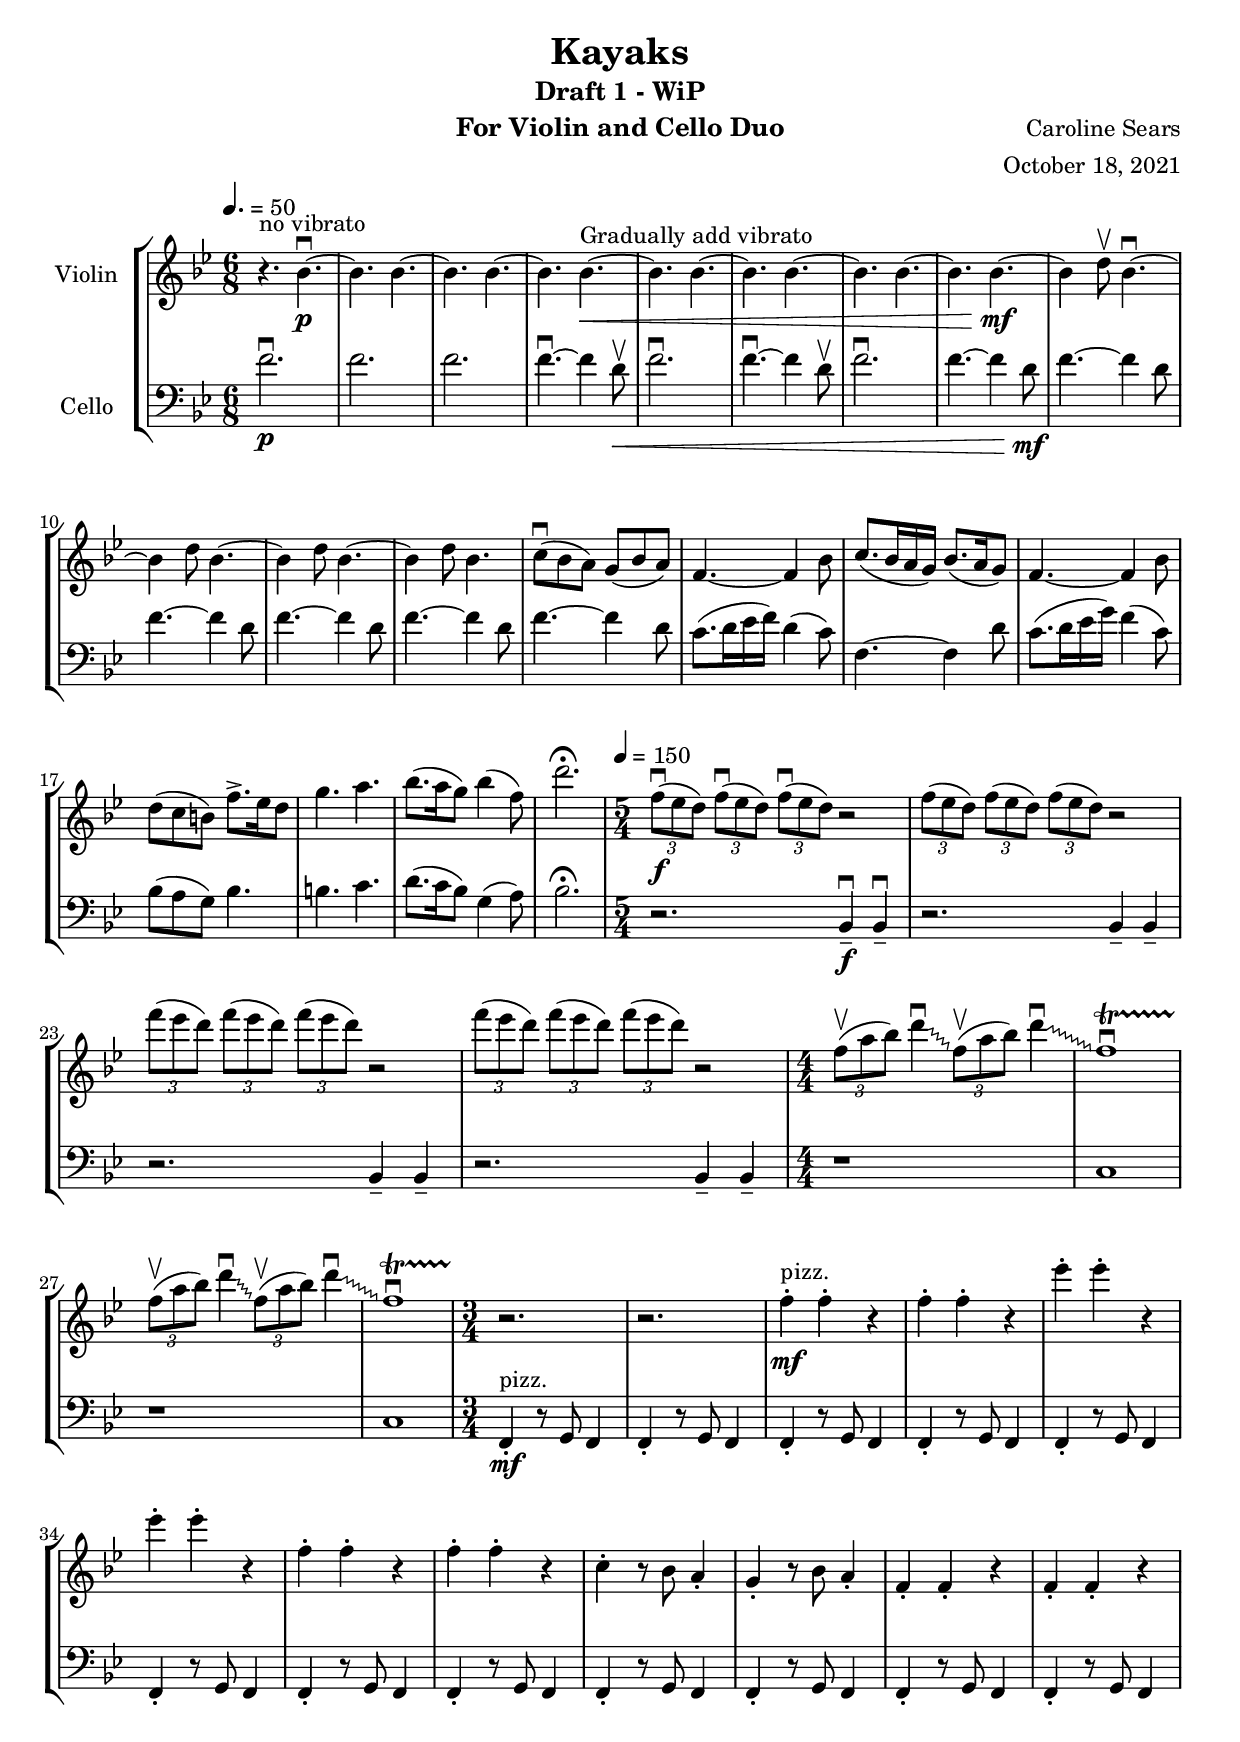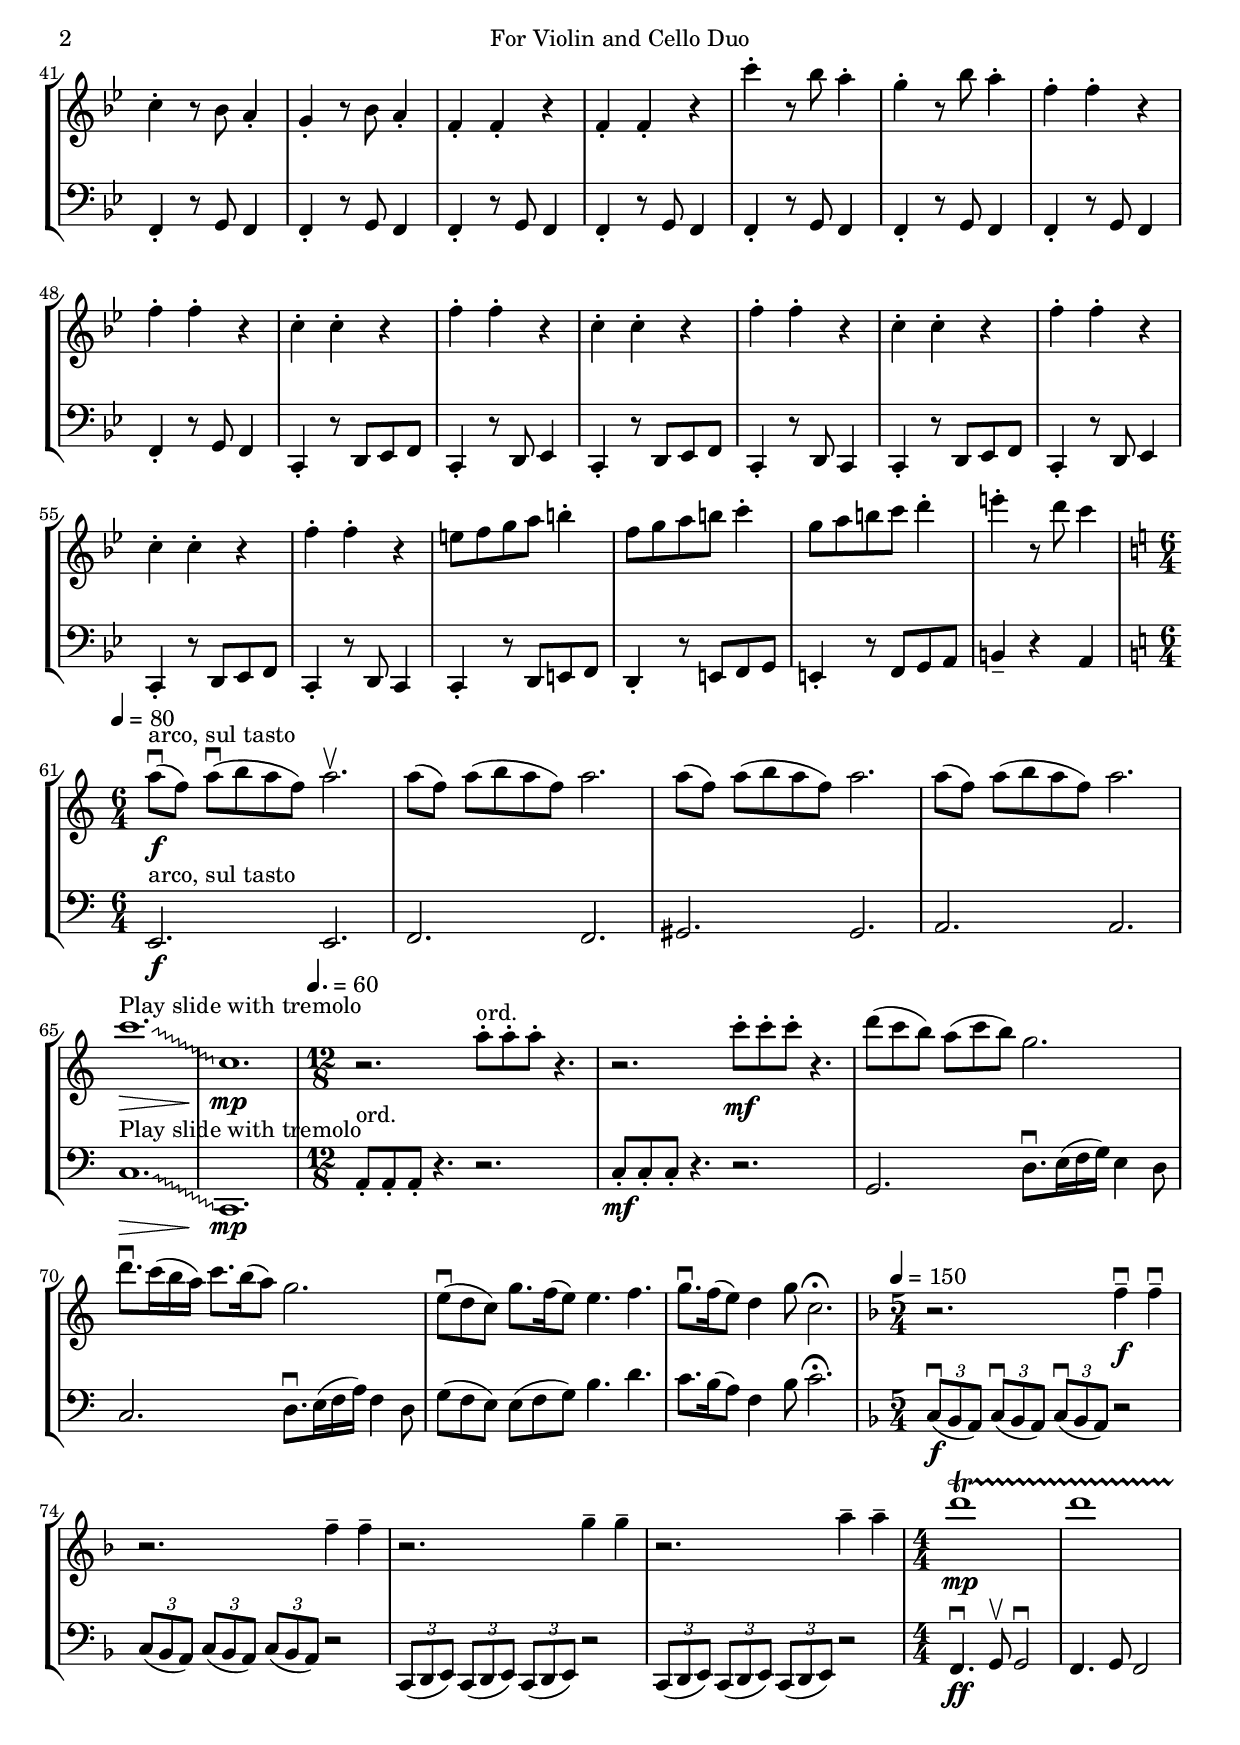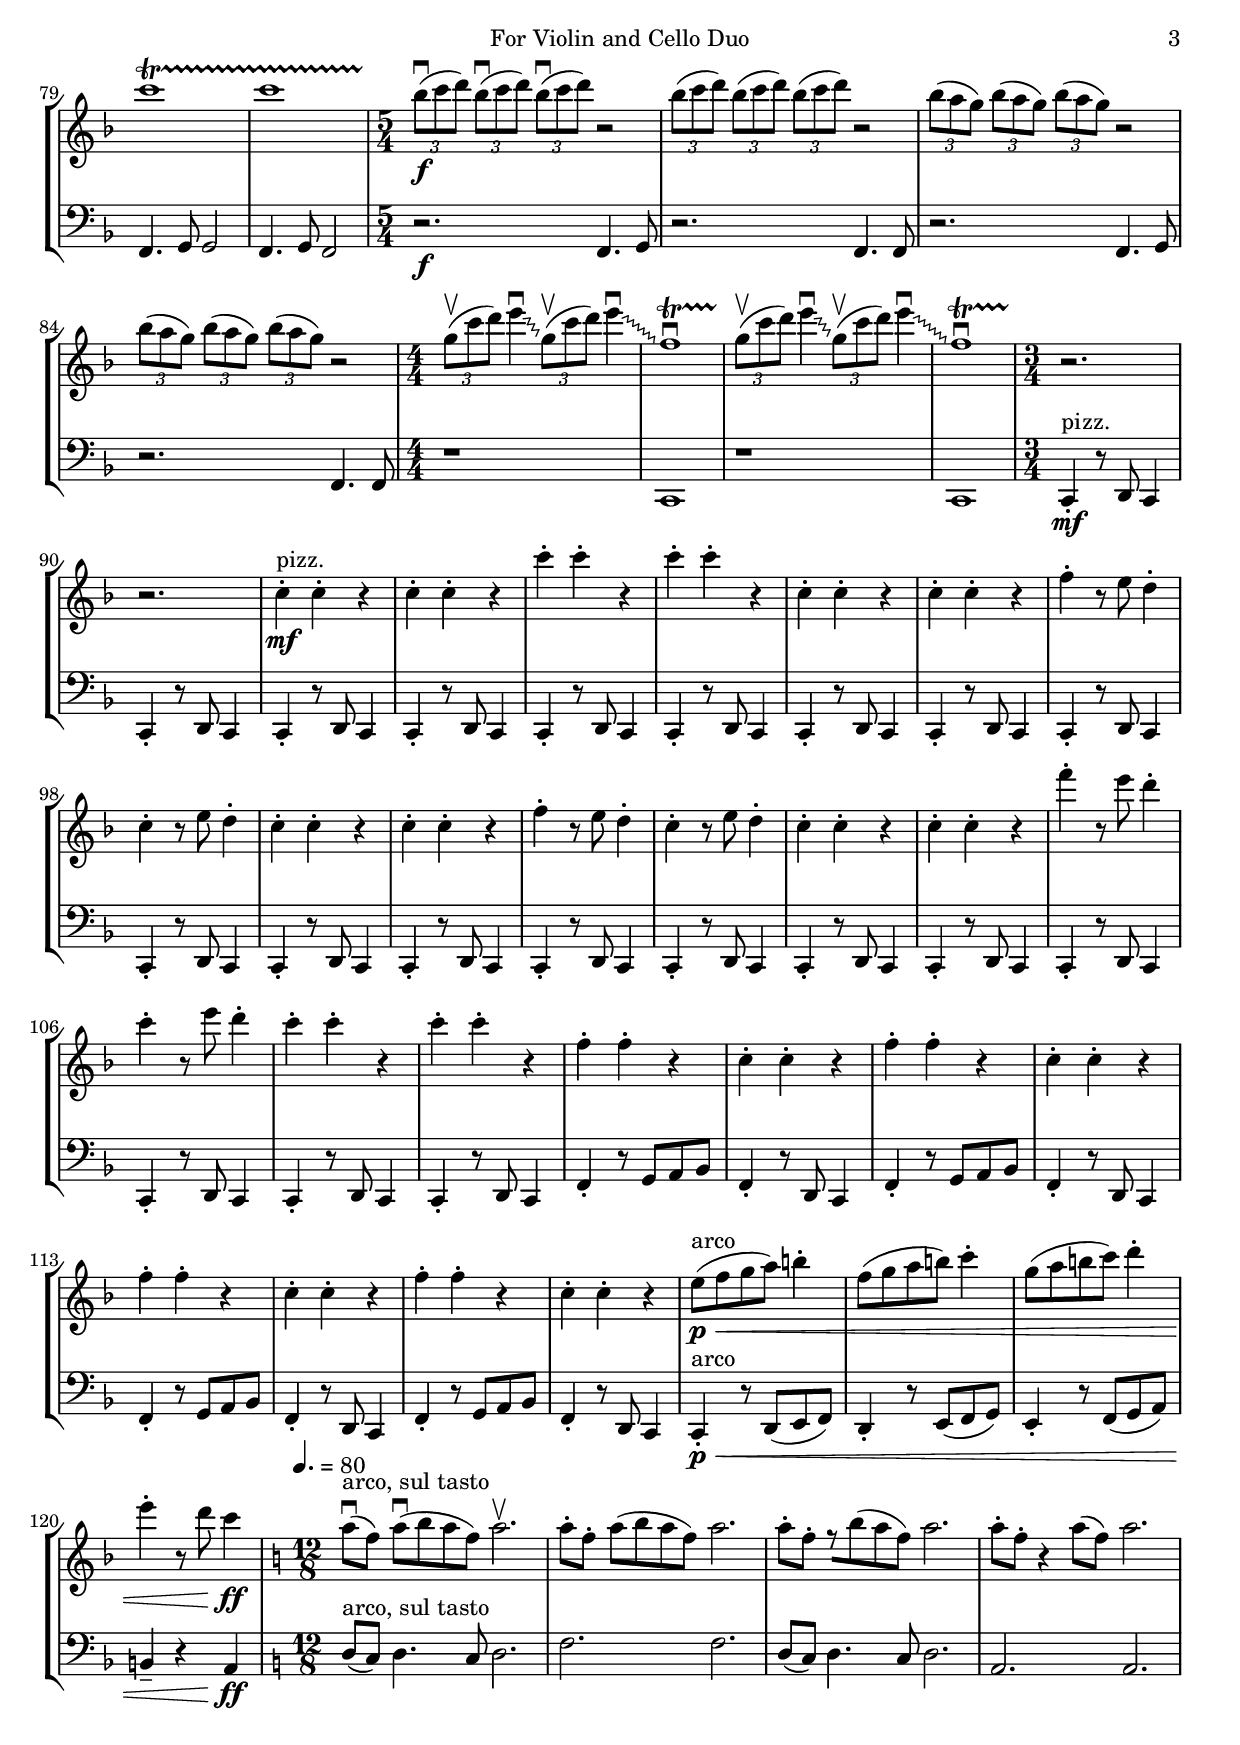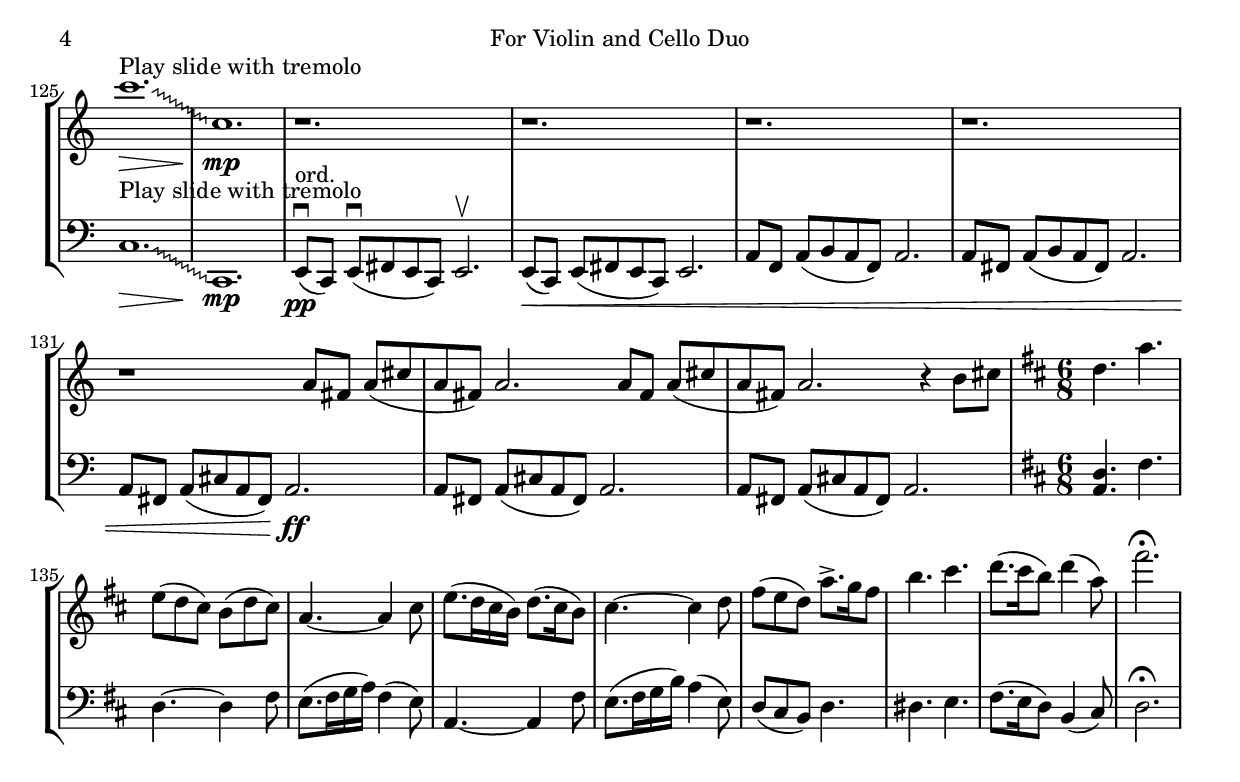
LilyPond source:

\header {
    title = "Kayaks"
    subtitle = "Draft 1 - WiP"
      % the field "instrument" also appears on following pages
    instrument =  "For Violin and Cello Duo"
    composer = "Caroline Sears"
    arranger = "October 18, 2021"

      % The following fields are centered at the bottom
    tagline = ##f

}

violin = \relative c'' {
      %A section
      \time 6/8
      \key bes \major
      \tempo 4. = 50 
      %bars1-8
       r4.^\markup "no vibrato" bes4.\downbow~\p| bes4. bes4.~| bes4. bes~| bes bes~\<^\markup "Gradually add vibrato"|
       bes4. bes4.~| bes4. bes~| bes4. bes4.~| bes bes~\!\mf |
       %bars 9-16
       bes4 d8\upbow bes4.\downbow~|bes4 d8 bes4.~|bes4 d8 bes4.~ |bes4 d8 bes4.|
       c8\downbow (bes a) g (bes a) | f4.~f4 bes8| c8. (bes16 a g) bes8. (a16 g8) | f4.~f4 bes8|
       %bars 17-20
       d8 (c b) f'8.\accent ees16 d8 | g4. a4. | bes8. (a16 g8) bes4 (f8) | d'2.\fermata
      %%%%%%%%%%%%%%%%%%%%%%%%%%%%%
      %B Section
      \tempo 4 = 150
      \time 5/4
      %bars 21-24
      \tuplet 3/2 {f,8\downbow\f (ees d)} \tuplet 3/2 {f\downbow (ees d)}  \tuplet 3/2 {f\downbow (ees d)} r2 |
      \tuplet 3/2 {f8 (ees d)} \tuplet 3/2 {f (ees d)}  \tuplet 3/2 {f (ees d)} r2 |
      \tuplet 3/2 {f'8 (ees d)} \tuplet 3/2 {f (ees d)}  \tuplet 3/2 {f (ees d)} r2 |
      \tuplet 3/2 {f8 (ees d)} \tuplet 3/2 {f (ees d)}  \tuplet 3/2 {f (ees d)} r2 |
      % bars 25-28
      \numericTimeSignature \time 4/4
      \override Glissando.style = #'zigzag
      \tuplet 3/2 {f,8\upbow (a bes)} d4\downbow\glissando \tuplet 3/2 {f,8\upbow (a bes)} d4\downbow\glissando 
      f,1\downbow\startTrillSpan|
      \tuplet 3/2 {f8\stopTrillSpan\upbow (a bes)} d4\downbow\glissando \tuplet 3/2 {f,8\upbow (a bes)} d4\downbow\glissando 
      f,1\downbow\startTrillSpan|
      %%%%%%%%%%%%%%%%%%%%%%%%%%%%%%%%
      % C Section
      %bars 29-32
      \time 3/4
      r2.\stopTrillSpan | r | f4^"pizz."\staccato\mf f\staccato r |f4\staccato f\staccato r |
      %bars 33-36
      ees'\staccato ees\staccato r| ees\staccato ees\staccato r| f,4\staccato f\staccato r |f4\staccato f\staccato r |
      %bars 37-40
      c\staccato r8 bes a4\staccato | g\staccato r8 bes a4\staccato |f4\staccato f\staccato r |f4\staccato f\staccato r |
      %bars 41-44
      c'\staccato r8 bes a4\staccato | g\staccato r8 bes a4\staccato |f4\staccato f\staccato r |f4\staccato f\staccato r |
      %bars 45-48
      c''\staccato r8 bes a4\staccato | g\staccato r8 bes a4\staccato |f4\staccato f\staccato r |f4\staccato f\staccato r |
      %bars 49-52
      c4\staccato c\staccato r |f4\staccato f\staccato r |c4\staccato c\staccato r |f4\staccato f\staccato r |
      %bars 49-52
      c4\staccato c\staccato r |f4\staccato f\staccato r |c4\staccato c\staccato r |f4\staccato f\staccato r |
      %bars 57-60
      e8 f g a b4\staccato |f8 g a b c4\staccato |g8 a b c d4\staccato | e4\staccato r8 d c4 |
      %%%%%%%%%%%%%%%%%%%%%%%%%%%%%%%%%
      %D Section
      \time 6/4
      \key a \minor
      \tempo 4 = 80
      %bars 61- 64
      a8^"arco, sul tasto"\downbow\f [(f)] a\downbow [(b a f)] a2.\upbow |a8 [(f)] a [(b a f)] a2. | 
      a8 [(f)] a [(b a f)] a2. |a8 [(f)] a [(b a f)] a2. |
      %bars 65-68
       c1.\glissando^\markup "Play slide with tremolo"\> | c,\!\mp |
       \time 12/8
       \tempo 4. = 60
        r2. a'8\staccato^\markup "ord." a\staccato a\staccato r4. |
      r2. c8\staccato\mf c\staccato c\staccato r4. |
      %bars 69-72
      d8 (c b) a (c b) g2.| d'8.\downbow c16 (b a) c8. b16 (a8) g2. | e8\downbow (d c) g'8. f16 (e8) e4. f |g8.\downbow f16 (e8) d4 g8 c,2.\fermata |
     %%%%%%%%%%%%%%%%%%%%%%%%%%%%%%%%%%%%%
      %B' Section 
      %bars 73-76
       \key f \major
       \time 5/4
       \tempo 4 =150
      r2. f4\tenuto\downbow\f f4\downbow\tenuto |r2. f4\tenuto f4\tenuto |
      r2. g4\tenuto g4\tenuto |r2. a4\tenuto a4\tenuto |
      %bars 77-80
      \time 4/4
      d1\startTrillSpan\mp | d1 | c1 | c1 |
      %bars 81-84
      \time 5/4
      \tuplet 3/2 {bes8\stopTrillSpan\downbow\f(c d)} \tuplet 3/2 {bes\downbow (c d)}  \tuplet 3/2 {bes\downbow (c d)} r2 |
      \tuplet 3/2 {bes8(c d)} \tuplet 3/2 {bes (c d)}  \tuplet 3/2 {bes (c d)} r2 |
      \tuplet 3/2 {bes8(a g)} \tuplet 3/2 {bes (a g)}  \tuplet 3/2 {bes (a g)} r2 |
      \tuplet 3/2 {bes8(a g)} \tuplet 3/2 {bes (a g)}  \tuplet 3/2 {bes (a g)} r2 |
      %bars 85-88
      \time 4/4
      \tuplet 3/2 {g8\upbow (c d)} e4\downbow\glissando \tuplet 3/2 {g,8\upbow (c d)} e4\downbow\glissando 
      f,1\downbow\startTrillSpan|
      \tuplet 3/2 {g8\stopTrillSpan\upbow (c d)} e4\downbow\glissando \tuplet 3/2 {g,8\upbow (c d)} e4\downbow\glissando 
      f,1\downbow\startTrillSpan|
      %%%%%%%%%%%%%%%%%%%%%%%%
      %C' Section
      \time 3/4
      %Bars 89-92
      r2.\stopTrillSpan | r | c4^"pizz."\staccato\mf c\staccato r |c4\staccato c\staccato r |
      %bars 93-96
      c'\staccato c\staccato r| c\staccato c\staccato r| c,4\staccato c\staccato r |c4\staccato c\staccato r |
      %bars 97-100
      f\staccato r8 e d4\staccato | c\staccato r8 e d4\staccato |c4\staccato c\staccato r |c4\staccato c\staccato r |
      %bars 101-104
      f\staccato r8 e d4\staccato | c\staccato r8 e d4\staccato |c4\staccato c\staccato r |c4\staccato c\staccato r |
      %bars 105-108
      f'\staccato r8 e d4\staccato | c\staccato r8 e d4\staccato |c4\staccato c\staccato r |c4\staccato c\staccato r |
      %bars 109-112
      f,4\staccato f\staccato r |c4\staccato c\staccato r |f4\staccato f\staccato r |c4\staccato c\staccato r |
      %bars 113-116
      f4\staccato f\staccato r |c4\staccato c\staccato r |f4\staccato f\staccato r |c4\staccato c\staccato r |
      %bars 117-120
      e8^"arco"\p\< (f g a) b4\staccato |f8 (g a b) c4\staccato |g8 (a b c) d4\staccato | e4\staccato r8 d c4\!\ff |
      %%%%%%%%%%%%%%%%%%%%%%%%%%
      %D' Section (climax)
      \time 12/8
      \key a \minor
      \tempo 4. = 80
      %bars 121-124
      a8^"arco, sul tasto"\downbow [(f)] a\downbow [(b a f)] a2.\upbow |
      a8\staccato [f\staccato] a [(b a f)] a2. | 
      a8\staccato [f\staccato] r [b (a f)] a2. |
      a8\staccato [f\staccato] r4  a8 (f) a2. |
      %bars 125-128
       c1.\glissando^\markup "Play slide with tremolo"\> | c,\!\mp | 
      %bars 129-132
      r1. |r |r |r |
      %bars 132-135
      r1 a8 [fis] a [(cis |
      a fis)] a2. a8 [fis] a [(cis |
       a fis)] a2. r4 b8 cis |
       \key d \major
       \time 6/8
       d4. a' |
       %bars 136-139
       e8 (d cis) b (d cis) |a4.~a4 cis8 | e8. (d16 cis b) d8. (cis16 b8) | cis4.~cis4 d8 |
       %bars 140-143
       fis8 (e d) a'8.\accent g16 fis8 | b4. cis4. | d8. (cis16 b8) d4 (a8) | fis'2.\fermata
      }
cello = \relative c' { 
      \clef "bass"
      %A section
      \time 6/8
      \key bes \major
      \tempo 4. = 50
      %bars 1-8
      f2.\downbow\p |f |f |f4.\downbow~f4 d8\upbow\< |
      f2.\downbow|f4.\downbow~f4 d8\upbow |f2.\downbow|f4.~f4 d8\!\mf |
      %bars 9-16
      f4.~f4 d8 |f4.~f4 d8 |f4.~f4 d8 |f4.~f4 d8 |
      f4.~f4 d8 | c8. (d16 ees16 f) d4 (c8) |f,4.~f4 d'8 |c8. (d16 ees16 g) f4 (c8) |
      %bars 17-20
      bes8 (a g) bes4. | b4. c4. | d8. (c16 bes8) g4 (a8) |bes2.\fermata|
      %%%%%%%%%%%%%%%%%%%%%%%%%%%%%%%%%%
      %B section
      \tempo 4 = 150
      \time 5/4
      %bars 21-24
      r2. bes,4\tenuto\downbow\f bes4\downbow\tenuto |r2. bes4\tenuto bes4\tenuto |
      r2. bes4\tenuto bes4\tenuto |r2. bes4\tenuto bes4\tenuto |
      %bars 25-28
      \numericTimeSignature \time 4/4
      r1|c1|r1|c1
      %%%%%%%%%%%%%%%%%%%%%%%%%%%%%%%%%%%
      %C Section
      \time 3/4
      %bars 29-32
      f,4\staccato^"pizz."\mf r8 g f4 |f4\staccato r8 g f4 |f4\staccato r8 g f4 |f4\staccato r8 g f4 |
      %bars 33-36
      f4\staccato r8 g f4 |f4\staccato r8 g f4 |f4\staccato r8 g f4 |f4\staccato r8 g f4 |
      %bars 37-40
      f4\staccato r8 g f4 |f4\staccato r8 g f4 |f4\staccato r8 g f4 |f4\staccato r8 g f4 |
      %bars 41-44
      f4\staccato r8 g f4 |f4\staccato r8 g f4 |f4\staccato r8 g f4 |f4\staccato r8 g f4 |
      %bars 45-48
      f4\staccato r8 g f4 |f4\staccato r8 g f4 |f4\staccato r8 g f4 |f4\staccato r8 g f4 |
      %bars 49-52
      c4\staccato r8 d8 ees f|c4\staccato r8 d ees4 | c4\staccato r8 d8 ees f|c4\staccato r8 d c4 |
      %bars 53-56
      c4\staccato r8 d8 ees f|c4\staccato r8 d ees4 | c4\staccato r8 d8 ees f|c4\staccato r8 d c4 |   
      %bars 57-60
       c4\staccato r8 d8 e f| d4\staccato r8 e f g|  e4\staccato r8 f8 g a | b4\tenuto r4 a |
      %%%%%%%%%%%%%%%%%%%%%%%%%%%%%%%%%%
      %D Section (tense)
      \time 6/4
      \key a \minor
      \tempo 4 = 80
      %bars 61-64
      e2.^"arco, sul tasto"\f e2. | f2. f2. | gis2. gis2. | a a |
      %bars 65-68
      \override Glissando.style = #'zigzag
      c1.\glissando^\markup "Play slide with tremolo"\> | c,\!\mp |
      \time 12/8
      \tempo 4. = 60
       a'8\staccato^\markup "ord." a8\staccato a8\staccato r4. r2. |
       c8\staccato\mf c8\staccato c8\staccato r4. r2. |
       %bars 69-72
       g2. d'8.\downbow e16 (f g) e4 d8 | c2. d8.\downbow e16 (f a) f4 d8 | g8 (f e) e (f g) b4. d | c8. b16 (a8) f4 b8 c2.\fermata |
       %%%%%%%%%%%%%%%%%%%%
       %B' Section 
       %bars 73-76
       \key f \major
       \time 5/4
       \tempo 4 =150
       \tuplet 3/2 {c,8\downbow\f (bes a)} \tuplet 3/2 {c\downbow (bes a)}  \tuplet 3/2 {c\downbow (bes a)} r2 |
       \tuplet 3/2 {c8(bes a)} \tuplet 3/2 {c (bes a)}  \tuplet 3/2 {c (bes a)} r2 |
       \tuplet 3/2 {c,8 (d e)} \tuplet 3/2 {c (d e)}  \tuplet 3/2 {c (d e)} r2 |
       \tuplet 3/2 {c8 (d e)} \tuplet 3/2 {c (d e)}  \tuplet 3/2 {c(d e)} r2 |
      %bars 77-80
      \time 4/4
       f4.\downbow\ff g8\upbow g2\downbow | f4. g8 f2 | f4. g8 g2 | f4. g8 f2 |
       %bars 81-84
      \time 5/4
      r2.\f f4. g8 | r2. f4. f8 |r2. f4. g8 |r2. f4. f8 |
      %bars 85-88
      \time 4/4
      r1|c1|r1|c1
      %%%%%%%%%%%%%%%%%%%%%%%%
      %C' Section
      \time 3/4
      %Bars 89-92
      c4\staccato^"pizz."\mf r8 d c4 |c4\staccato r8 d c4 |c4\staccato r8 d c4 |c4\staccato r8 d c4 |
      %bars 93-96
      c4\staccato r8 d c4 |c4\staccato r8 d c4 |c4\staccato r8 d c4 |c4\staccato r8 d c4 |
      %bars 97-100
      c4\staccato r8 d c4 |c4\staccato r8 d c4 |c4\staccato r8 d c4 |c4\staccato r8 d c4 |
      %bars 101-104
      c4\staccato r8 d c4 |c4\staccato r8 d c4 |c4\staccato r8 d c4 |c4\staccato r8 d c4 |
      %bars 105-108
      c4\staccato r8 d c4 |c4\staccato r8 d c4 |c4\staccato r8 d c4 |c4\staccato r8 d c4 |
      %bars 109-112
      f4\staccato r8 g8 a bes|f4\staccato r8 d c4 | f4\staccato r8 g8 a bes|f4\staccato r8 d c4 |
      %bars 113-116
      f4\staccato r8 g8 a bes|f4\staccato r8 d c4 | f4\staccato r8 g8 a bes|f4\staccato r8 d c4 |  
      %bars 117-120
       c4\staccato^"arco"\p\< r8 d8 (e f)| d4\staccato r8 e (f g)|  e4\staccato r8 f8 (g a) | b4\tenuto r4 a\!\ff
       %%%%%%%%%%%%%%%%%%%%%%%%
      %D' Section (climax)
      \time 12/8
      \key a \minor
      \tempo 4. = 80
      %bars 121-124
      d8^"arco, sul tasto" (c) d4. c8 d2. | f2. f2. |d8(c) d4. c8 d2. | a a |
      %bars 125-128
      c1.\glissando^\markup "Play slide with tremolo"\> | c,\!\mp | 
      %bars 129-131
      e8^"ord."\downbow\pp [(c)] e\downbow [(fis e c)] e2.\upbow |
      e8\< [(c)] e[(fis e c)] e2. |
      a8 [f] a [(b a f)] a2. | 
      a8 [fis] a [(b a fis)] a2. | 
      %bars 132-135
      a8 [fis] a [(cis a fis)] a2.\!\ff | 
      a8 [fis] a [(cis a fis)] a2. | 
      a8 [fis] a [(cis a fis)] a2. | 
      \key d \major
      \time 6/8
      <d a>4. fis |
      %bars 136-139
      d4.~d4 fis8 | e8. (fis16 g16 a) fis4 (e8) |a,4.~a4 fis'8 |e8. (fis16 g16 b) a4 (e8) |
      %bars 140-143
      d8 (cis b) d4. | dis4. e4. | fis8. (e16 d8) b4 (cis8) |d2.\fermata|
      }

\score {
\new StaffGroup <<
  \new Staff \with { instrumentName = "Violin" }
  \violin
  \new Staff \with { instrumentName = "Cello" }
  \cello

>>
  \layout {}
  \midi {}
}